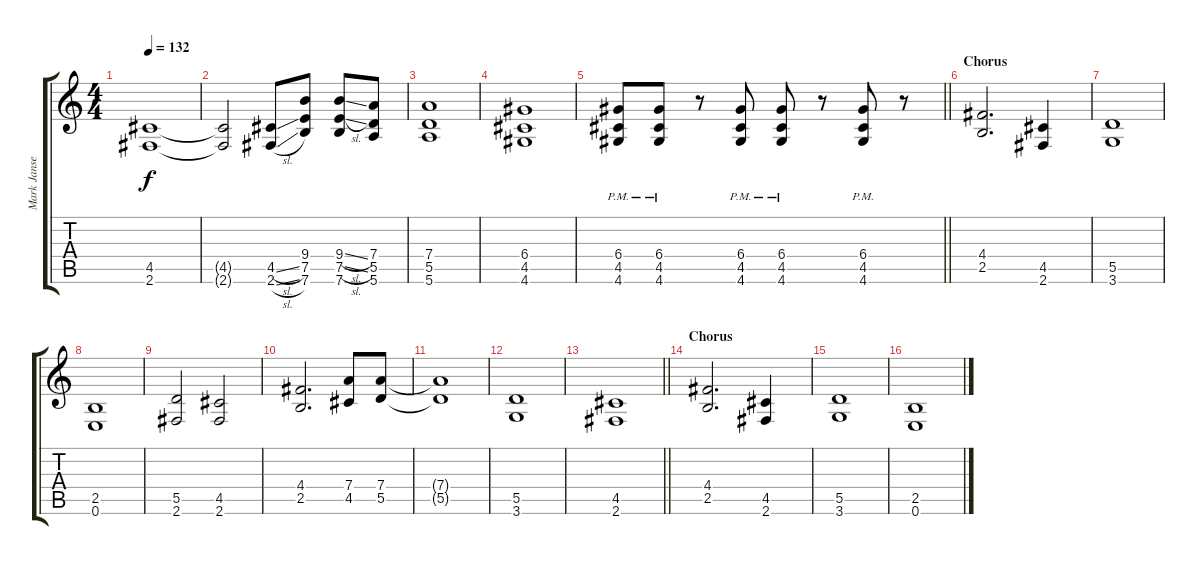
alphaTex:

\track ("Mark Jansen" "Mark Janse") {instrument distortionguitar}
\staff {score tabs}
\tuning (E4 B3 G3 D3 A2 E2) {hide}
\ts (4 4)
\tempo 132
\clef g2
\ks c
(4.5 2.6).1{dy f} |
(4.5{t} 2.6{t}).2 (4.5{sl} 2.6{sl}).8 (9.4 7.5 7.6).8 (9.4{sl} 7.5{sl} 7.6).8 (7.4 5.5 5.6).8 |
(7.4 5.5 5.6).1 |
(6.4 4.5 4.6).1 |
\barLineRight lightlight
(6.4{pm} 4.5{pm} 4.6{pm}).8 (6.4{pm} 4.5{pm} 4.6{pm}).8 r.8 (6.4{pm} 4.5{pm} 4.6{pm}).8 (6.4{pm} 4.5{pm} 4.6{pm}).8 r.8 (6.4{pm} 4.5{pm} 4.6{pm}).8 r.8 |
\section ("" "Chorus")
(4.4 2.5).2{d} (4.5 2.6).4 |
(5.5 3.6).1 |
(2.5 0.6).1 |
(5.5 2.6).2 (4.5 2.6).2 |
(4.4 2.5).2{d} (7.4 4.5).8 (7.4 5.5).8 |
(7.4{t} 5.5{t}).1 |
(5.5 3.6).1 |
\barLineRight lightlight
(4.5 2.6).1 |
\section ("" "Chorus")
(4.4 2.5).2{d} (4.5 2.6).4 |
(5.5 3.6).1 |
(2.5 0.6).1
